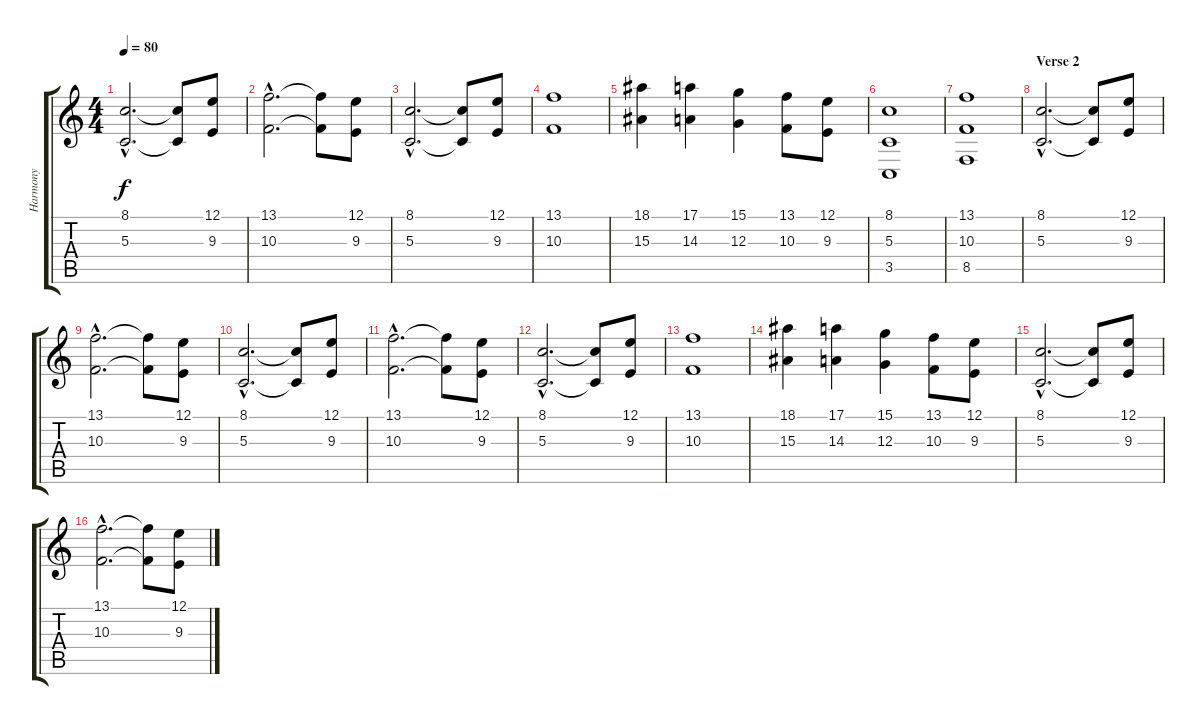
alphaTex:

\track ("Harmony" "Harmony") {instrument shakuhachi}
\staff {score tabs}
\tuning (E4 B3 G3 D3 A2 E2) {hide}
\ts (4 4)
\tempo 80
\clef g2
\ks c
(8.1{hac} 5.3{hac}).2{d dy f} (8.1{t} 5.3{t}).8 (12.1 9.3).8 |
(13.1{hac} 10.3{hac}).2{d} (13.1{t} 10.3{t}).8 (12.1 9.3).8 |
(8.1{hac} 5.3{hac}).2{d} (8.1{t} 5.3{t}).8 (12.1 9.3).8 |
(13.1 10.3).1 |
(18.1 15.3).4 (17.1 14.3).4 (15.1 12.3).4 (13.1 10.3).8 (12.1 9.3).8 |
(8.1 5.3 3.5).1 |
(13.1 10.3 8.5).1 |
\section ("" "Verse 2")
(8.1{hac} 5.3{hac}).2{d} (8.1{t} 5.3{t}).8 (12.1 9.3).8 |
(13.1{hac} 10.3{hac}).2{d} (13.1{t} 10.3{t}).8 (12.1 9.3).8 |
(8.1{hac} 5.3{hac}).2{d} (8.1{t} 5.3{t}).8 (12.1 9.3).8 |
(13.1{hac} 10.3{hac}).2{d} (13.1{t} 10.3{t}).8 (12.1 9.3).8 |
(8.1{hac} 5.3{hac}).2{d} (8.1{t} 5.3{t}).8 (12.1 9.3).8 |
(13.1 10.3).1 |
(18.1 15.3).4 (17.1 14.3).4 (15.1 12.3).4 (13.1 10.3).8 (12.1 9.3).8 |
(8.1{hac} 5.3{hac}).2{d} (8.1{t} 5.3{t}).8 (12.1 9.3).8 |
(13.1{hac} 10.3{hac}).2{d} (13.1{t} 10.3{t}).8 (12.1 9.3).8
